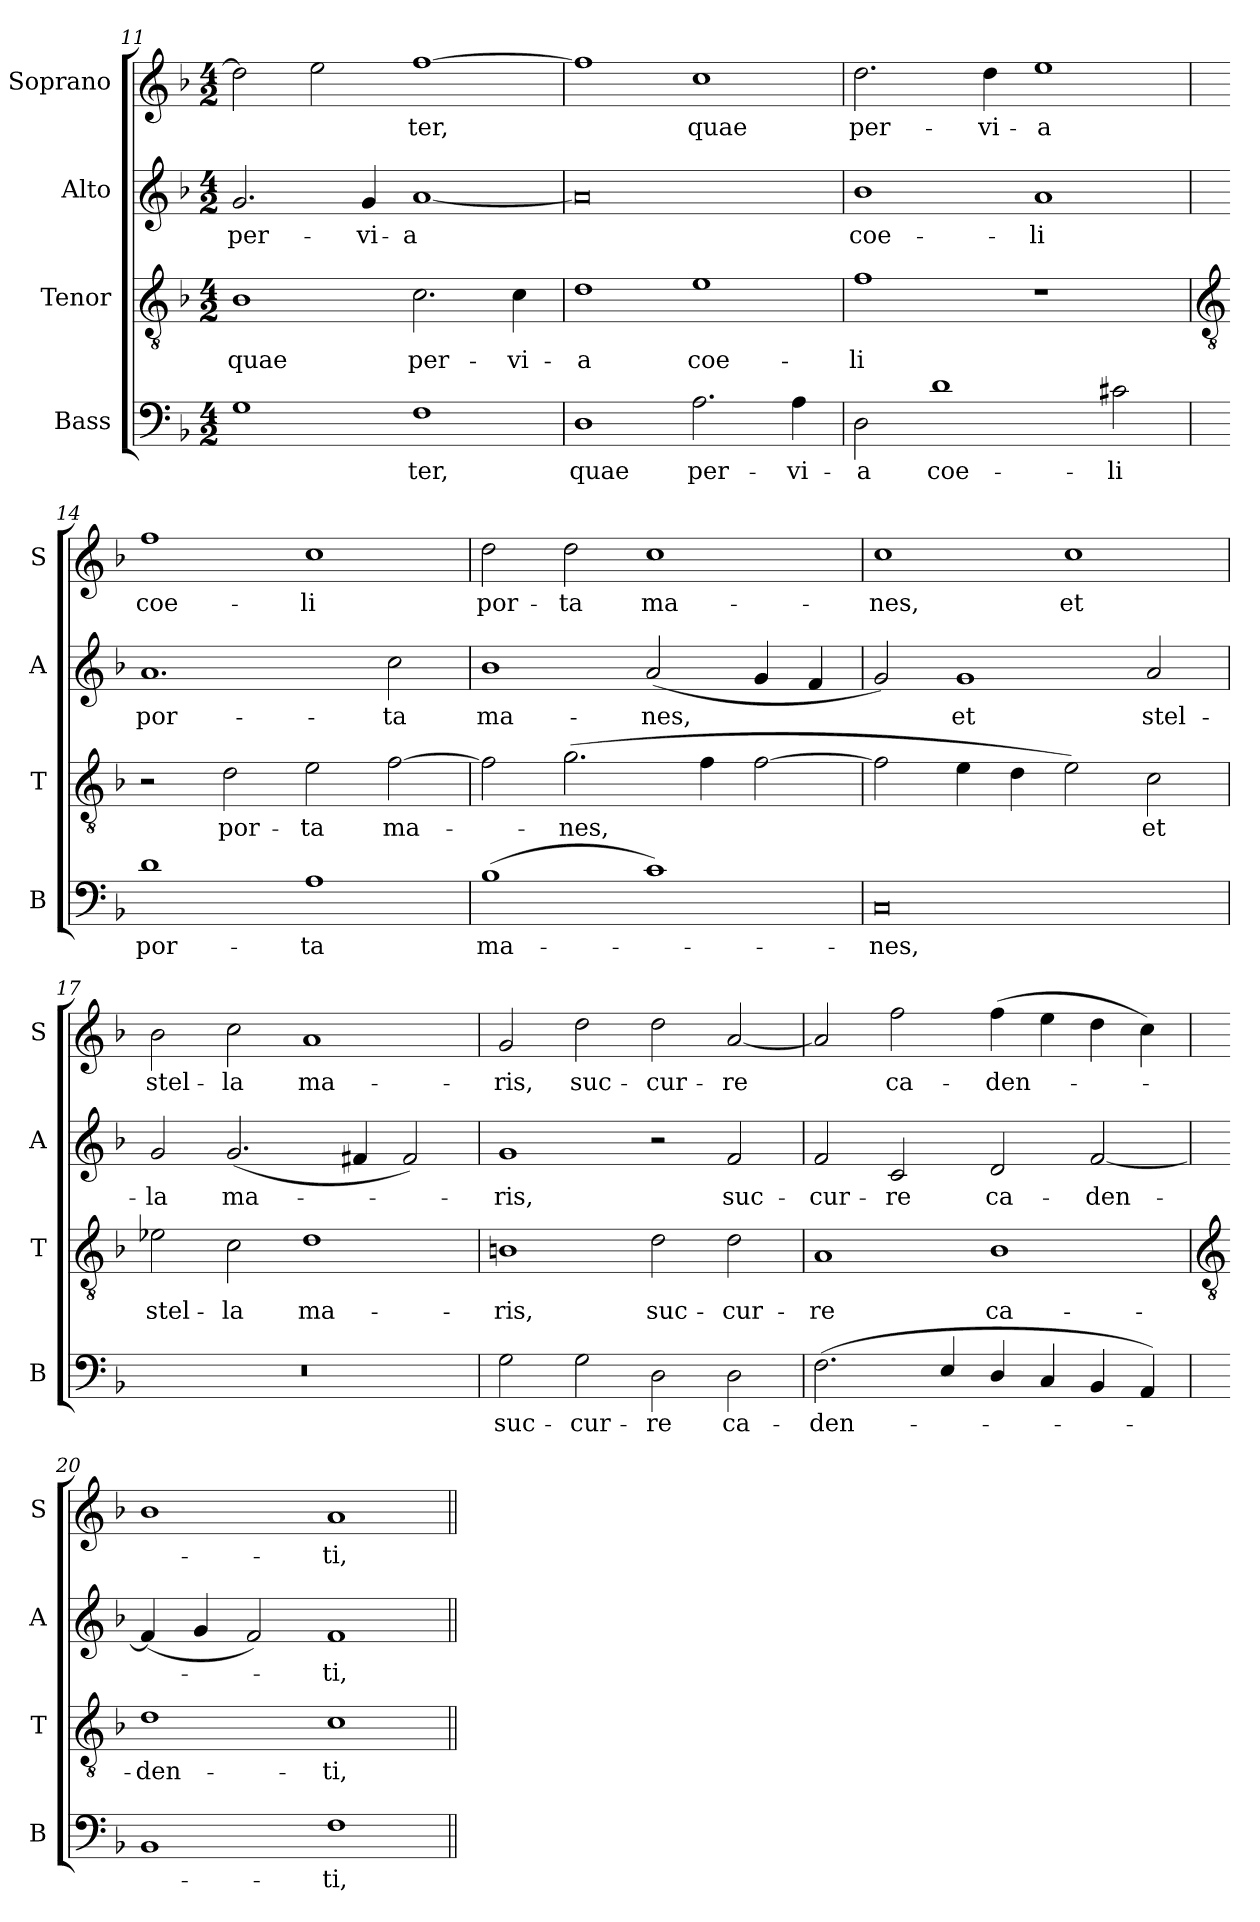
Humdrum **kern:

**kern	**text	**kern	**text	**kern	**text	**kern	**text
*part4	*part4	*part3	*part3	*part2	*part2	*part1	*part1
*staff4	*staff4	*staff3	*staff3	*staff2	*staff2	*staff1	*staff1
*I"Bass	*	*I"Tenor	*	*I"Alto	*	*I"Soprano	*
*I'B	*	*I'T	*	*I'A	*	*I'S	*
*clefF4	*	*clefGv2	*	*clefG2	*	*clefG2	*
*k[b-]	*	*k[b-]	*	*k[b-]	*	*k[b-]	*
*F:	*	*F:	*	*F:	*	*F:	*
*M4/2	*	*M4/2	*	*M4/2	*	*M4/2	*
=11	=11	=11	=11	=11	=11	=11	=11
!	!	!	!LO:LY:b	!	!LO:LY:b	!	!
1G	.	1B-	quae	2.g	per-	2dd]	.
.	.	.	.	.	.	2ee	.
!	!	!	!	!	!LO:LY:b	!	!
.	.	.	.	4g	-vi-	.	.
!	!LO:LY:b	!	!LO:LY:b	!	!LO:LY:b	!	!LO:LY:b
1F	ter,	2.c	per-	[1a	-a	[1ff	ter,
!	!	!	!LO:LY:b	!	!	!	!
.	.	4c	-vi-	.	.	.	.
=12	=12	=12	=12	=12	=12	=12	=12
!	!LO:LY:b	!	!LO:LY:b	!	!	!	!
1D	quae	1d	-a	0a]	.	1ff]	.
!	!LO:LY:b	!	!LO:LY:b	!	!	!	!LO:LY:b
2.A	per-	1e	coe-	.	.	1cc	quae
!	!LO:LY:b	!	!	!	!	!	!
4A	-vi-	.	.	.	.	.	.
=13	=13	=13	=13	=13	=13	=13	=13
!	!LO:LY:b	!	!LO:LY:b	!	!LO:LY:b	!	!LO:LY:b
2D	-a	1f	-li	1b-	coe-	2.dd	per-
!	!LO:LY:b	!	!	!	!	!	!
1d	coe-	.	.	.	.	.	.
!	!	!	!	!	!	!	!LO:LY:b
.	.	.	.	.	.	4dd	-vi-
!	!	!	!	!	!LO:LY:b	!	!LO:LY:b
.	.	1r	.	1a	-li	1ee	-a
!	!LO:LY:b	!	!	!	!	!	!
2c#X	-li	.	.	.	.	.	.
!!LO:LB:g=z
=14	=14	=14	=14	=14	=14	=14	=14
*	*	*clefGv2	*	*	*	*	*
!	!LO:LY:b	!	!	!	!LO:LY:b	!	!LO:LY:b
1d	por-	2r	.	1.a	por-	1ff	coe-
!	!	!	!LO:LY:b	!	!	!	!
.	.	2d	por-	.	.	.	.
!	!LO:LY:b	!	!LO:LY:b	!	!	!	!LO:LY:b
1A	-ta	2e	-ta	.	.	1cc	-li
!	!	!	!LO:LY:b	!	!LO:LY:b	!	!
.	.	[2f	ma-	2cc	-ta	.	.
=15	=15	=15	=15	=15	=15	=15	=15
!	!LO:LY:b	!	!	!	!LO:LY:b	!	!LO:LY:b
(>1B-	ma-	2f]	.	1b-	ma-	2dd	por-
!	!	!	!LO:LY:b	!	!	!	!LO:LY:b
.	.	(>2.g	nes,	.	.	2dd	-ta
!	!	!	!	!	!LO:LY:b	!	!LO:LY:b
1c)	.	.	.	(<2a	-nes,	1cc	ma-
.	.	4f	.	.	.	.	.
.	.	[2f	.	4g	.	.	.
.	.	.	.	4f	.	.	.
=16	=16	=16	=16	=16	=16	=16	=16
!	!LO:LY:b	!	!	!	!	!	!LO:LY:b
0C	nes,	2f]	.	2g)	.	1cc	-nes,
!	!	!	!	!	!LO:LY:b	!	!
.	.	4e	.	1g	et	.	.
.	.	4d	.	.	.	.	.
!	!	!	!	!	!	!	!LO:LY:b
.	.	2e)	.	.	.	1cc	et
!	!	!	!LO:LY:b	!	!LO:LY:b	!	!
.	.	2c	et	2a	stel-	.	.
=17	=17	=17	=17	=17	=17	=17	=17
!	!	!	!LO:LY:b	!	!LO:LY:b	!	!LO:LY:b
0r	.	2e-X	stel-	2g	-la	2b-	stel-
!	!	!	!LO:LY:b	!	!LO:LY:b	!	!LO:LY:b
.	.	2c	-la	(<2.g	ma-	2cc	-la
!	!	!	!LO:LY:b	!	!	!	!LO:LY:b
.	.	1d	ma-	.	.	1a	ma-
.	.	.	.	4f#X	.	.	.
.	.	.	.	2f#)	.	.	.
=18	=18	=18	=18	=18	=18	=18	=18
!	!LO:LY:b	!	!LO:LY:b	!	!LO:LY:b	!	!LO:LY:b
2G	suc-	1Bn	-ris,	1g	ris,	2g	-ris,
!	!LO:LY:b	!	!	!	!	!	!LO:LY:b
2G	-cur-	.	.	.	.	2dd	suc-
!	!LO:LY:b	!	!LO:LY:b	!	!	!	!LO:LY:b
2D	-re	2d	suc-	2r	.	2dd	-cur-
!	!LO:LY:b	!	!LO:LY:b	!	!LO:LY:b	!	!LO:LY:b
2D	ca-	2d	-cur-	2f	suc-	[2a	-re
=19	=19	=19	=19	=19	=19	=19	=19
!	!LO:LY:b	!	!LO:LY:b	!	!LO:LY:b	!	!
(<2.F	-den-	1A	-re	2f	-cur-	2a]	.
!	!	!	!	!	!LO:LY:b	!	!LO:LY:b
.	.	.	.	2c	-re	2ff	ca-
4E/	.	.	.	.	.	.	.
!	!	!	!LO:LY:b	!	!LO:LY:b	!	!LO:LY:b
4D/	.	1B-	ca-	2d	ca-	(>4ff	-den-
4C	.	.	.	.	.	4ee	.
!	!	!	!	!	!LO:LY:b	!	!
4BB-	.	.	.	[2f	-den-	4dd	.
4AA)	.	.	.	.	.	4cc)	.
!!LO:LB:g=z
=20	=20	=20	=20	=20	=20	=20	=20
*	*	*clefGv2	*	*	*	*	*
!	!	!	!LO:LY:b	!	!	!	!
1BB-	.	1d	-den-	(<4f]	.	1b-	.
.	.	.	.	4g	.	.	.
.	.	.	.	2f)	.	.	.
!	!LO:LY:b	!	!LO:LY:b	!	!LO:LY:b	!	!LO:LY:b
1F	ti,	1c	-ti,	1f	ti,	1a	ti,
=||	=||	=||	=||	=||	=||	=||	=||
*-	*-	*-	*-	*-	*-	*-	*-
